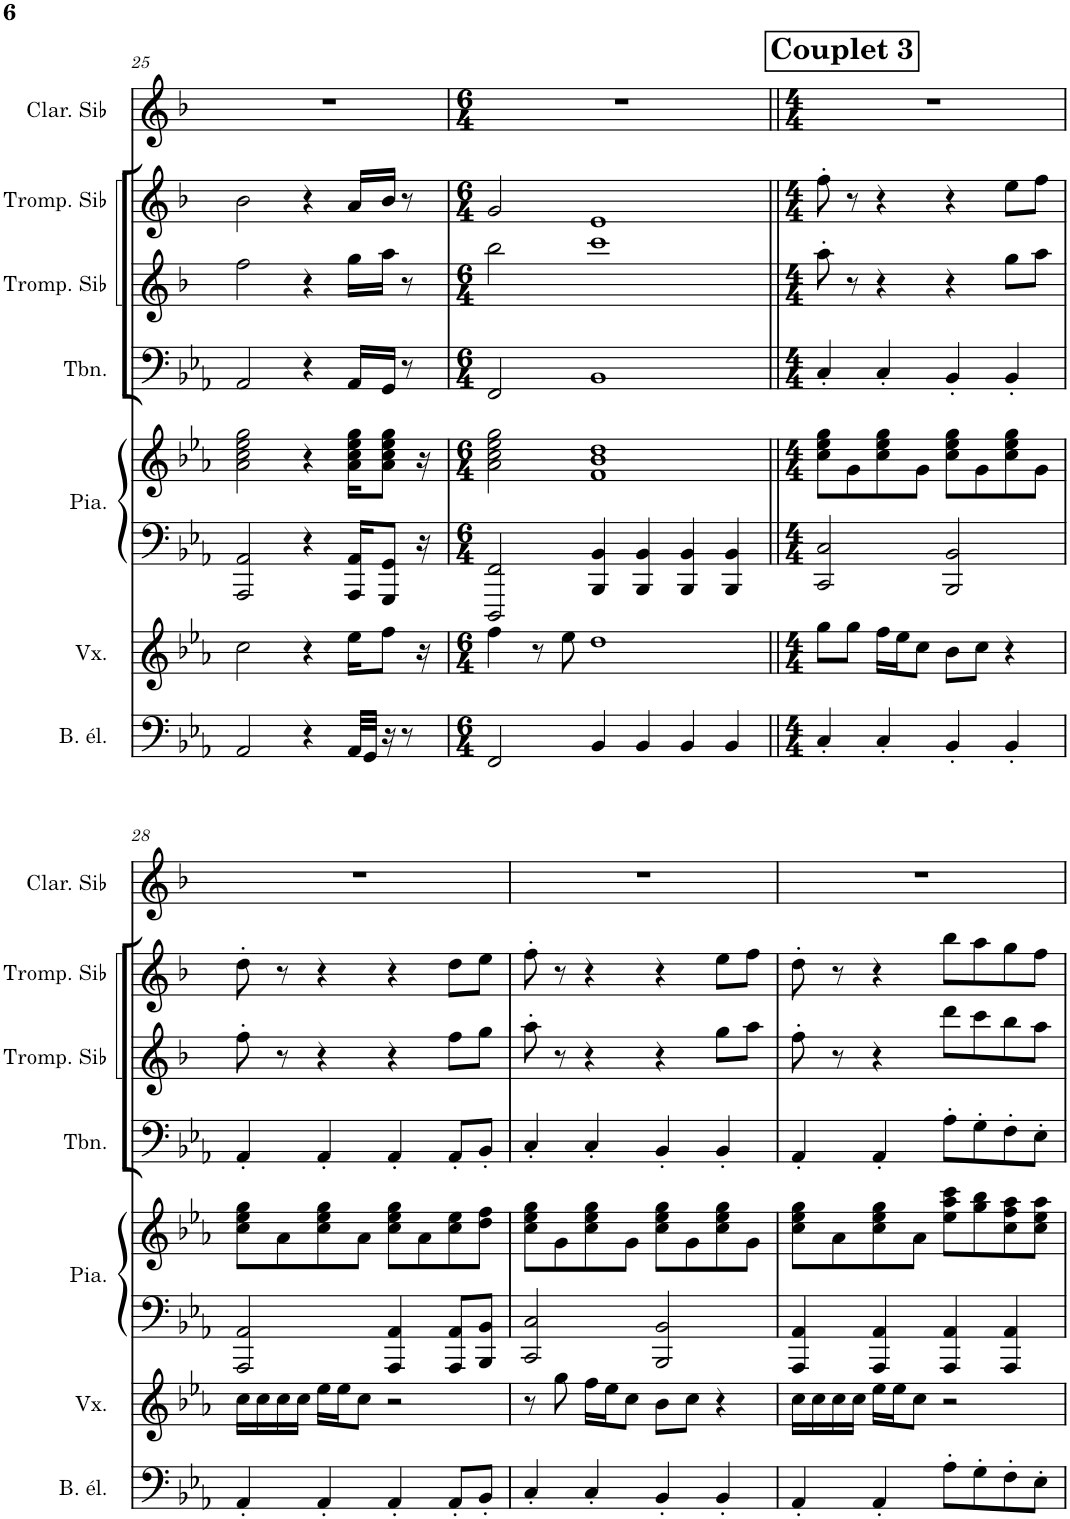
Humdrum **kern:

**kern	**kern	**kern	**kern	**kern	**kern	**kern	**kern
*part7	*part6	*part5	*part5	*part4	*part3	*part2	*part1
*staff8	*staff7	*staff6	*staff5	*staff4	*staff3	*staff2	*staff1
*I"Basse électrique	*I"Voix	*I"Piano	*	*I"Trombone	*I"Trompette en Sib	*I"Trompette en Sib	*I"Clarinette en Sib
*I'B. él.	*I'Vx.	*I'Pia.	*	*I'Tbn.	*I'Tromp. Sib	*I'Tromp. Sib	*I'Clar. Sib
!!LO:PB:g=z
*clefF4	*clefG2	*clefF4	*clefG2	*clefF4	*clefG2	*clefG2	*clefG2
*Trd7c12	*	*	*	*	*Trd1c2	*Trd1c2	*Trd1c2
*k[b-e-a-]	*k[b-e-a-]	*k[b-e-a-]	*k[b-e-a-]	*k[b-e-a-]	*k[b-]	*k[b-]	*k[b-]
*M4/4	*M4/4	*M4/4	*M4/4	*M4/4	*M4/4	*M4/4	*M4/4
=25	=25	=25	=25	=25	=25	=25	=25
2AA-/	2cc\	2AAA-/ 2AA-/	2a-\ 2cc\ 2ee-\ 2gg\	2AA-/	2ff\	2b-\	1r
4r	4r	4r	4r	4r	4r	4r	.
32AA-/LLL	16ee-\KL	16AAA-/ 16AA-/KL	16a-\ 16cc\ 16ee-\ 16gg\KL	16AA-/LL	16gg\LL	16a/LL	.
32GG/JJJ	.	.	.	.	.	.	.
16r	8ff\J	8GGG/ 8GG/J	8a-\ 8cc\ 8ee-\ 8gg\J	16GG/JJ	16aa\JJ	16b-/JJ	.
8r	.	.	.	8r	8r	8r	.
.	16r	16r	16r	.	.	.	.
=26	=26	=26	=26	=26	=26	=26	=26
*M6/4	*M6/4	*M6/4	*M6/4	*M6/4	*M6/4	*M6/4	*M6/4
2FF/	4ff\	2DDD/ 2FF/	2a-\ 2cc\ 2ee-\ 2gg\	2FF/	2bb-\	2g/	1.r
.	8r	.	.	.	.	.	.
.	8ee-\	.	.	.	.	.	.
4BB-/	1dd	4BBB-/ 4BB-/	1f 1b- 1dd	1BB-	1ccc	1e	.
4BB-/	.	4BBB-/ 4BB-/	.	.	.	.	.
4BB-/	.	4BBB-/ 4BB-/	.	.	.	.	.
4BB-/	.	4BBB-/ 4BB-/	.	.	.	.	.
!!LO:REH:place=s1:a:B:cj:fs=14:t=Couplet 3
=27||	=27||	=27||	=27||	=27||	=27||	=27||	=27||
*M4/4	*M4/4	*M4/4	*M4/4	*M4/4	*M4/4	*M4/4	*M4/4
4C'/	8gg\L	2CC/ 2C/	8cc\ 8ee-\ 8gg\L	4C'/	8aa'\	8ff'\	1r
.	8gg\J	.	8g\	.	8r	8r	.
4C'/	16ff\LL	.	8cc\ 8ee-\ 8gg\	4C'/	4r	4r	.
.	16ee-\J	.	.	.	.	.	.
.	8cc\J	.	8g\J	.	.	.	.
4BB-'/	8b-\L	2BBB-/ 2BB-/	8cc\ 8ee-\ 8gg\L	4BB-'/	4r	4r	.
.	8cc\J	.	8g\	.	.	.	.
4BB-'/	4r	.	8cc\ 8ee-\ 8gg\	4BB-'/	8gg\L	8ee\L	.
.	.	.	8g\J	.	8aa\J	8ff\J	.
!!LO:LB:g=z
=28	=28	=28	=28	=28	=28	=28	=28
4AA-'/	16cc\LL	2AAA-/ 2AA-/	8cc\ 8ee-\ 8gg\L	4AA-'/	8ff'\	8dd'\	1r
.	16cc\	.	.	.	.	.	.
.	16cc\	.	8a-\	.	8r	8r	.
.	16cc\JJ	.	.	.	.	.	.
4AA-'/	16ee-\LL	.	8cc\ 8ee-\ 8gg\	4AA-'/	4r	4r	.
.	16ee-\J	.	.	.	.	.	.
.	8cc\J	.	8a-\J	.	.	.	.
4AA-'/	2r	4AAA-/ 4AA-/	8cc\ 8ee-\ 8gg\L	4AA-'/	4r	4r	.
.	.	.	8a-\	.	.	.	.
8AA-'/L	.	8AAA-/ 8AA-/L	8cc\ 8ee-\	8AA-'/L	8ff\L	8dd\L	.
8BB-'/J	.	8BBB-/ 8BB-/J	8dd\ 8ff\J	8BB-'/J	8gg\J	8ee\J	.
=29	=29	=29	=29	=29	=29	=29	=29
4C'/	8r	2CC/ 2C/	8cc\ 8ee-\ 8gg\L	4C'/	8aa'\	8ff'\	1r
.	8gg\	.	8g\	.	8r	8r	.
4C'/	16ff\LL	.	8cc\ 8ee-\ 8gg\	4C'/	4r	4r	.
.	16ee-\J	.	.	.	.	.	.
.	8cc\J	.	8g\J	.	.	.	.
4BB-'/	8b-\L	2BBB-/ 2BB-/	8cc\ 8ee-\ 8gg\L	4BB-'/	4r	4r	.
.	8cc\J	.	8g\	.	.	.	.
4BB-'/	4r	.	8cc\ 8ee-\ 8gg\	4BB-'/	8gg\L	8ee\L	.
.	.	.	8g\J	.	8aa\J	8ff\J	.
=30	=30	=30	=30	=30	=30	=30	=30
4AA-'/	16cc\LL	4AAA-/ 4AA-/	8cc\ 8ee-\ 8gg\L	4AA-'/	8ff'\	8dd'\	1r
.	16cc\	.	.	.	.	.	.
.	16cc\	.	8a-\	.	8r	8r	.
.	16cc\JJ	.	.	.	.	.	.
4AA-'/	16ee-\LL	4AAA-/ 4AA-/	8cc\ 8ee-\ 8gg\	4AA-'/	4r	4r	.
.	16ee-\J	.	.	.	.	.	.
.	8cc\J	.	8a-\J	.	.	.	.
8A-'\L	2r	4AAA-/ 4AA-/	8ee-\ 8aa-\ 8ccc\L	8A-'\L	8ddd\L	8bb-\L	.
8G'\	.	.	8gg\ 8bb-\	8G'\	8ccc\	8aa\	.
8F'\	.	4AAA-/ 4AA-/	8cc\ 8ff\ 8aa-\	8F'\	8bb-\	8gg\	.
8E-'\J	.	.	8cc\ 8ee-\ 8aa-\J	8E-'\J	8aa\J	8ff\J	.
=	=	=	=	=	=	=	=
*-	*-	*-	*-	*-	*-	*-	*-
